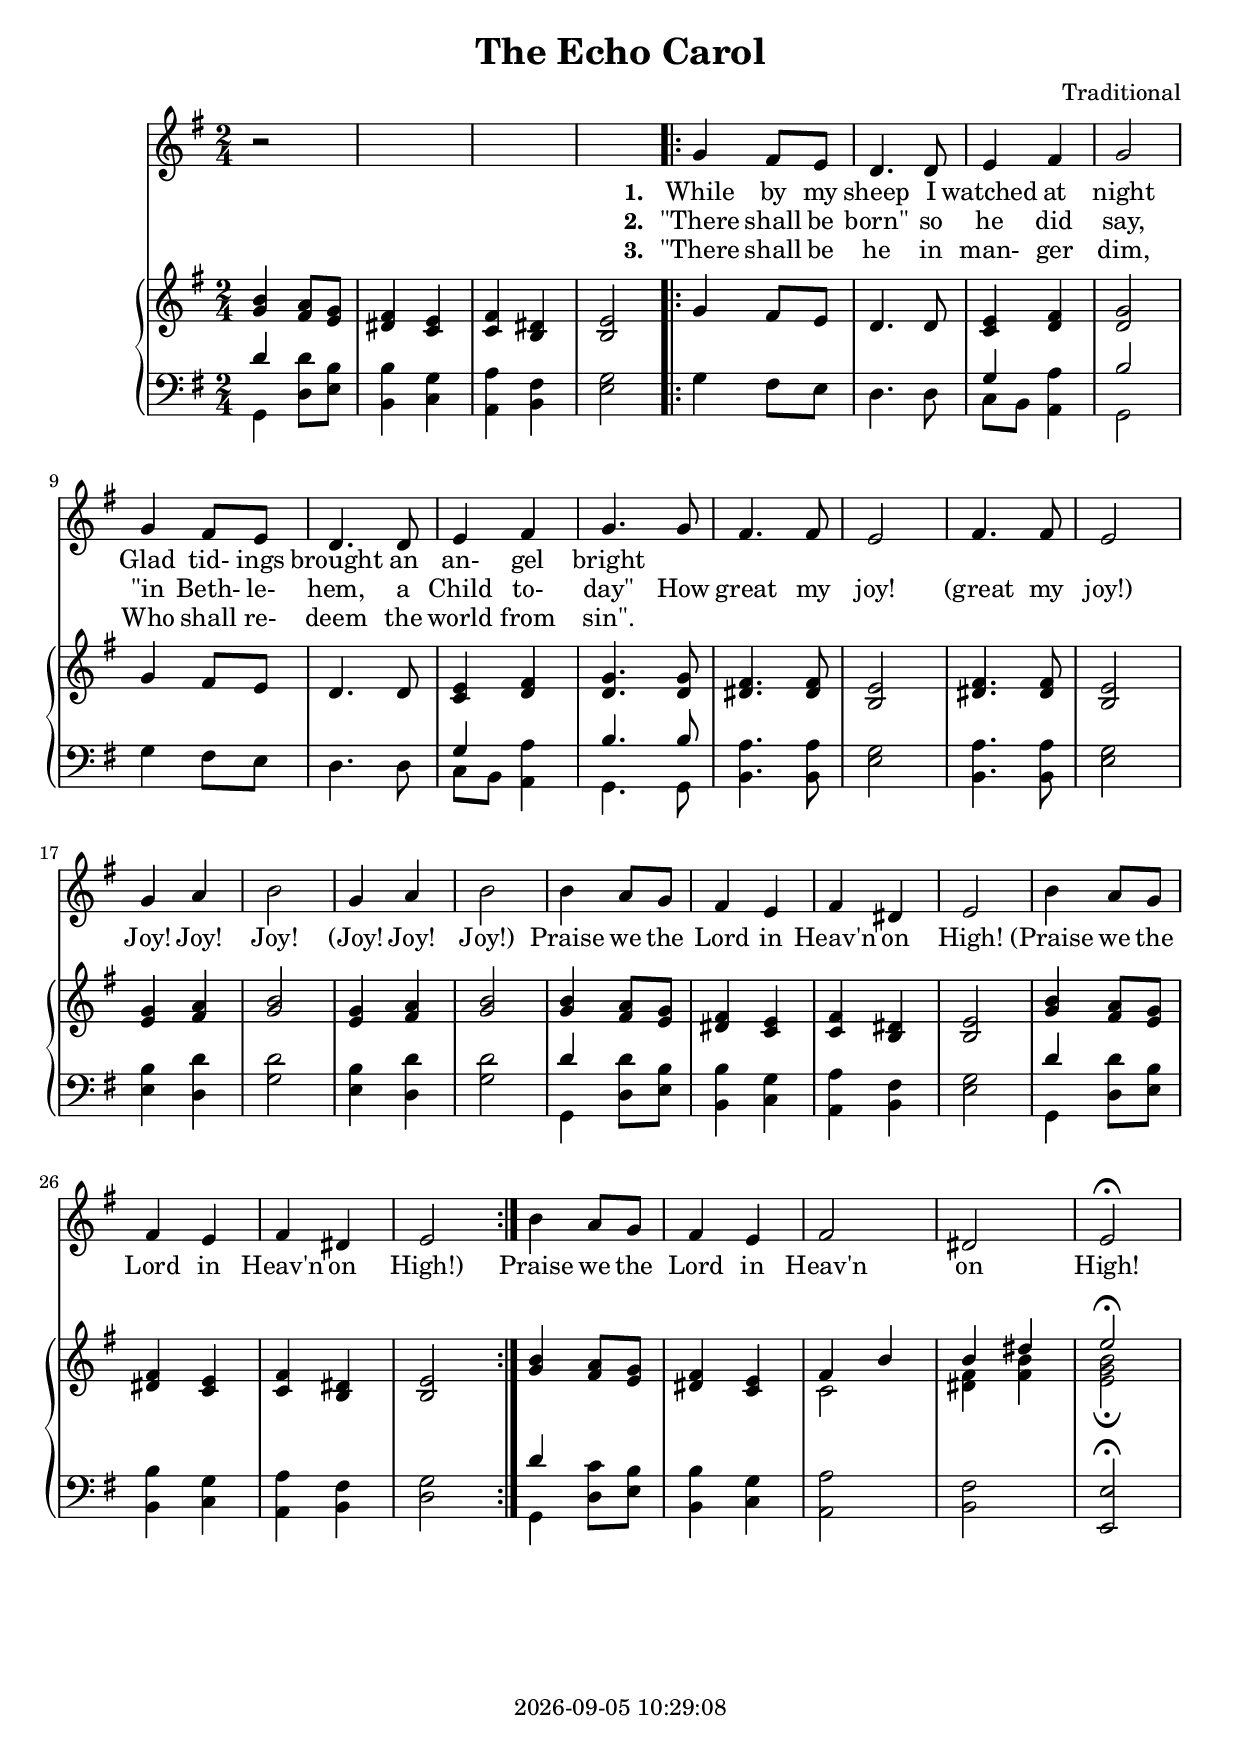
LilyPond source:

\version "2.18.2"

today = #(strftime "%Y-%m-%d %H:%M:%S" (localtime (current-time)))

global = {
  \key g \major
  \time 2/4
}

mainmelody = \relative c'' {
  \repeat volta 3 {
    g4 fis8 e
    d4. d8
    e4 fis
    g2
    g4 fis8 e
    d4. d8
    e4 fis
    g4. g8
    fis4. fis8
    e2
    fis4. fis8
    e2
    g4 a
    b2
    g4 a
    b2
    b4 a8 g
    fis4 e
    fis4 dis
    e2
    b'4 a8 g
    fis4 e
    fis4 dis
    e2
  }
}

melody = \relative c''{
  \mainmelody
  b4 a8 g
  fis4 e
  fis2
  dis2
  e2-\fermata
}

sopMusic = \relative c'' {
  b4 a8 g
  fis4 e
  fis dis
  e2
  \mainmelody
  b'4 a8 g
  fis4 e
  fis4 b
  b4 dis
  e2-\fermata
}
 
altoMusic = \relative c'' {
  g4 fis8 e
  dis4 c
  c4 b
  b2
  \repeat volta 3 {
    g'4 fis8 e %5
    d4. d8
    c4 d
    d2
    g4 fis8 e
    d4. d8
    c4 d
    d4. d8
    dis4. dis8
    b2
    dis4. dis8
    b2
    e4 fis
    g2
    e4 fis
    g2
    g4 fis8 e
    dis4 c
    c4 b
    b2
    g'4 fis8 e
    dis4 c
    c4 b
    b2
  }
  g'4 fis8 e
  dis4 c
  c2
  <dis fis>4 <fis b>
  <e g b>2-\fermata
}

tenorMusic = \relative c' {
  d4 d8 b
  b4 g
  a4 fis
  g2
  \repeat volta 3 {
    g4 fis8 e %5
    d4. d8
    g4 a
    b2
    g4 fis8 e
    d4. d8
    g4 a
    b4. b8
    a4. a8
    g2
    a4. a8
    g2
    b4 d
    d2
    b4 d
    d2
    d4 d8 b
    b4 g
    a4 fis
    g2
    d'4 d8 b
    b4 g
    a4 fis
    g2
  }
  d'4 c8 b
  b4 g
  a2
  fis2
  e2-\fermata
}

bassMusic = \relative c {
  g4 d'8 e
  b4 c
  a4 b
  e2
  \repeat volta 3 {
    g4 fis8 e %5
    d4. d8
    c8 b a4
    g2
    g'4 fis8 e
    d4. d8 %10
    c8 b a4
    g4. g8
    b4. b8
    e2
    b4. b8 %15
    e2
    e4 d
    g2
    e4 d
    g2 %20
    g,4 d'8 e
    b4 c
    a4 b
    e2
    g,4 d'8 e %25
    b4 c
    a4 b
    d2
  }
  g,4 d'8 e
  b4 c %26
  a2
  b2
  e,2-\fermata
}

firstverse = \lyricmode {
  \set stanza = "1. "
  While by my sheep I watched at night
  Glad tid- ings brought an an- gel bright
}

Mfirstverse = \lyricmode {
  "Joy " "to " "the " "world! " "The " "Lord " "is " "come;"
  "/Let " "earth " "re" "ceive " "her " "King;"
}

secondverse = \lyricmode {
  \set stanza = "2. "
  "\"There" shall be "born\"" so he did say,
  "\"in" Beth- le- hem, a Child to- "day\""
  How great my joy!
  "(great" my "joy!)"
  Joy! Joy! Joy!
  "(Joy!" Joy! "Joy!)"
  Praise we the Lord in Heav'n on High!
  "(Praise" we the Lord in Heav'n on "High!)"
  Praise we the Lord in Heav'n on High!
}

Msecondverse = \lyricmode {
  "\Joy " "to " "the " "earth! " "the " "Sav" "iour " "reigns;"
  "/Let " "men " "their " "songs " "em" "ploy;"
}

thirdverse = \lyricmode {
  \set stanza = "3. "
  "\"There" shall be he in man- ger dim,
  Who shall re- deem the world from "sin\"."
}

Mthirdverse = \lyricmode {
  \set stanza = "mf 3. "
  No more let sins and sor- rows grow,
  Nor thorns in- fest the ground;
}

\book
{
  \header {
    title = "The Echo Carol"
    composer = "Traditional"
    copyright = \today
  }
  \paper {
    page-count = #1
  }
  \score {
    <<
      \context Staff <<
        \context Voice = melody { \global r2*4 \melody}
      >>
      \context Lyrics = firstverse { s1 }
      \context Lyrics = secondverse { s1 }
      \context Lyrics = thirdverse { s1 }
	\context Lyrics = firstverse  \lyricsto melody {\firstverse }
	\context Lyrics = secondverse \lyricsto melody {\secondverse}
	\context Lyrics = thirdverse  \lyricsto melody {\thirdverse }
      \context PianoStaff <<
	\context Staff = treble <<
          \set Staff.printPartCombineTexts = ##f
          \partcombine
          << \global \sopMusic >>
          << \global \altoMusic >>
	>>
	\context Staff = bass <<
          \clef bass
          \set Staff.printPartCombineTexts = ##f
          \partcombine
          << \global \tenorMusic >>
          << \global \bassMusic >>
	>>
      >>
    >>
    
    \layout {
      \context {
				% a little smaller so lyrics
				% can be closer to the staff
	\Staff \override VerticalAxisGroup #'minimum-Y-extent = #'(-3 . 3)
        }
	\context {\RemoveEmptyStaffContext
	\override VerticalAxisGroup #'remove-first = ##t }
    }
  }
  \score {
    <<
      \context ChoirStaff <<
	\context Staff = women <<
          \set Staff.midiInstrument = #"flute"
	  \context Voice =
	  sopranos { \voiceOne {\global R2 \unfoldRepeats \sopMusic } }
          \set Staff.midiInstrument = #"clarinet"
	  \context Voice =
	  altos { \voiceTwo {\global R2 \unfoldRepeats \altoMusic} }
	>>
	\context Lyrics = firstverse { s1 }
	\context Staff = men {
	  <<
	    \clef bass
          \set Staff.midiInstrument = #"oboe"
	    \context Voice =
	    tenors { \voiceOne {\global R2 \unfoldRepeats \tenorMusic} }
          \set Staff.midiInstrument = #"bassoon"
	    \context Voice =
	    basses { \voiceTwo {\global R2 \unfoldRepeats \bassMusic} }
	  >>
	}
	\context Lyrics = firstverse \lyricsto sopranos {
	  \Mfirstverse
	  \Msecondverse
	  \Mthirdverse}
      >>
    >>
    \midi {
      \context {
	\Staff
	\remove "Staff_performer"
      }
      \context {
	\Voice
	\consists "Staff_performer"
      }
      \context {
	\Score
	tempoWholesPerMinute = #(ly:make-moment 100 4)
      }
    }
  }
  \score {
    <<
      \context ChoirStaff <<
	\context Staff = women <<
          \set Staff.midiInstrument = #"flute"
	  \context Voice =
	  sopranos { \voiceOne {\global R2 \unfoldRepeats \sopMusic } }
          \set Staff.midiInstrument = #"clarinet"
	  \context Voice =
	  altos { \voiceTwo {\global R2 \unfoldRepeats \altoMusic} }
	>>
	\context Lyrics = firstverse { s1 }
	\context Staff = men {
	  <<
	    \clef bass
          \set Staff.midiInstrument = #"oboe"
	    \context Voice = tenors
	    { \voiceOne {\global R2 \unfoldRepeats \tenorMusic} }
          \set Staff.midiInstrument = #"bassoon"
	    \context Voice = basses
	    { \voiceTwo {\global R2 \unfoldRepeats \bassMusic} }
	  >>
	}
	\context Lyrics = firstverse \lyricsto tenors {
	  \Mfirstverse
	  \Msecondverse
	  \Mthirdverse}
      >>
    >>
    \midi {
      \context {
	\Staff
	\remove "Staff_performer"
      }
      \context {
	\Voice
	\consists "Staff_performer"
      }
      \context {
	\Score
	tempoWholesPerMinute = #(ly:make-moment 100 4)
      }
    }
  }
  \score {
    <<
      \context ChoirStaff <<
	\context Staff = women <<
          \set Staff.midiInstrument = #"flute"
	  \context Voice =
	  sopranos { \voiceOne {\global R2 \unfoldRepeats \sopMusic } }
          \set Staff.midiInstrument = #"clarinet"
	  \context Voice =
	  altos { \voiceTwo {\global R2 \unfoldRepeats \altoMusic} }
	>>
	\context Lyrics = firstverse { s1 }
	\context Staff = men {
	  <<
	    \clef bass
          \set Staff.midiInstrument = #"oboe"
	    \context Voice = tenors
	    { \voiceOne {\global R2 \unfoldRepeats \tenorMusic} }
          \set Staff.midiInstrument = #"bassoon"
	    \context Voice = basses
	    { \voiceTwo {\global R2 \unfoldRepeats \bassMusic} }
	  >>
	}
	\context Lyrics = firstverse \lyricsto basses {
	  \Mfirstverse
	  \Msecondverse
	  \Mthirdverse}
      >>
    >>
    \midi {
      \context {
	\Staff
	\remove "Staff_performer"
      }
      \context {
	\Voice
	\consists "Staff_performer"
      }
      \context {
	\Score
	tempoWholesPerMinute = #(ly:make-moment 100 4)
      }
    }
  }
}
  
  
